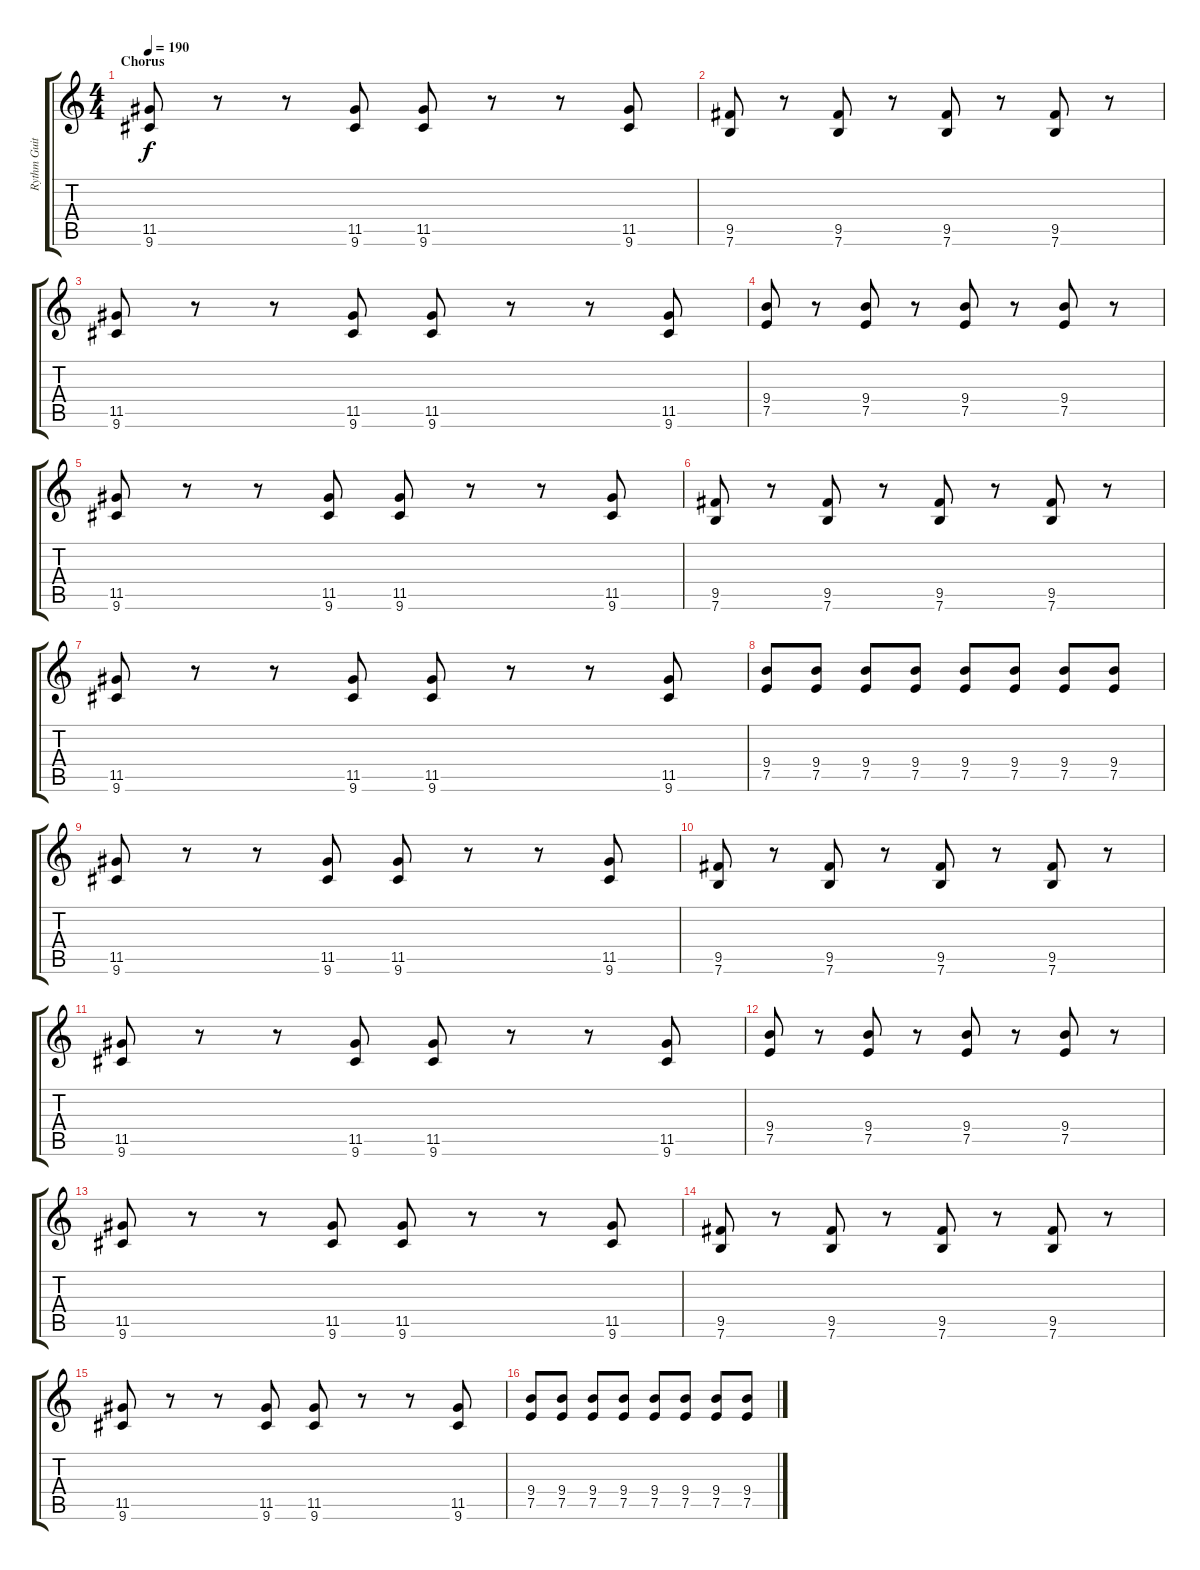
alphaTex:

\track ("Rythm Guitar / Kim" "Rythm Guit") {instrument distortionguitar}
\staff {score tabs}
\tuning (E4 B3 G3 D3 A2 E2) {hide}
\ts (4 4)
\section ("" "Chorus")
\tempo 190
\clef g2
\ks c
(11.5 9.6).8{dy f} r.8 r.8 (11.5 9.6).8 (11.5 9.6).8 r.8 r.8 (11.5 9.6).8 |
(9.5 7.6).8 r.8 (9.5 7.6).8 r.8 (9.5 7.6).8 r.8 (9.5 7.6).8 r.8 |
(11.5 9.6).8 r.8 r.8 (11.5 9.6).8 (11.5 9.6).8 r.8 r.8 (11.5 9.6).8 |
(9.4 7.5).8 r.8 (9.4 7.5).8 r.8 (9.4 7.5).8 r.8 (9.4 7.5).8 r.8 |
(11.5 9.6).8 r.8 r.8 (11.5 9.6).8 (11.5 9.6).8 r.8 r.8 (11.5 9.6).8 |
(9.5 7.6).8 r.8 (9.5 7.6).8 r.8 (9.5 7.6).8 r.8 (9.5 7.6).8 r.8 |
(11.5 9.6).8 r.8 r.8 (11.5 9.6).8 (11.5 9.6).8 r.8 r.8 (11.5 9.6).8 |
(9.4 7.5).8 (9.4 7.5).8 (9.4 7.5).8 (9.4 7.5).8 (9.4 7.5).8 (9.4 7.5).8 (9.4 7.5).8 (9.4 7.5).8 |
(11.5 9.6).8 r.8 r.8 (11.5 9.6).8 (11.5 9.6).8 r.8 r.8 (11.5 9.6).8 |
(9.5 7.6).8 r.8 (9.5 7.6).8 r.8 (9.5 7.6).8 r.8 (9.5 7.6).8 r.8 |
(11.5 9.6).8 r.8 r.8 (11.5 9.6).8 (11.5 9.6).8 r.8 r.8 (11.5 9.6).8 |
(9.4 7.5).8 r.8 (9.4 7.5).8 r.8 (9.4 7.5).8 r.8 (9.4 7.5).8 r.8 |
(11.5 9.6).8 r.8 r.8 (11.5 9.6).8 (11.5 9.6).8 r.8 r.8 (11.5 9.6).8 |
(9.5 7.6).8 r.8 (9.5 7.6).8 r.8 (9.5 7.6).8 r.8 (9.5 7.6).8 r.8 |
(11.5 9.6).8 r.8 r.8 (11.5 9.6).8 (11.5 9.6).8 r.8 r.8 (11.5 9.6).8 |
(9.4 7.5).8 (9.4 7.5).8 (9.4 7.5).8 (9.4 7.5).8 (9.4 7.5).8 (9.4 7.5).8 (9.4 7.5).8 (9.4 7.5).8
